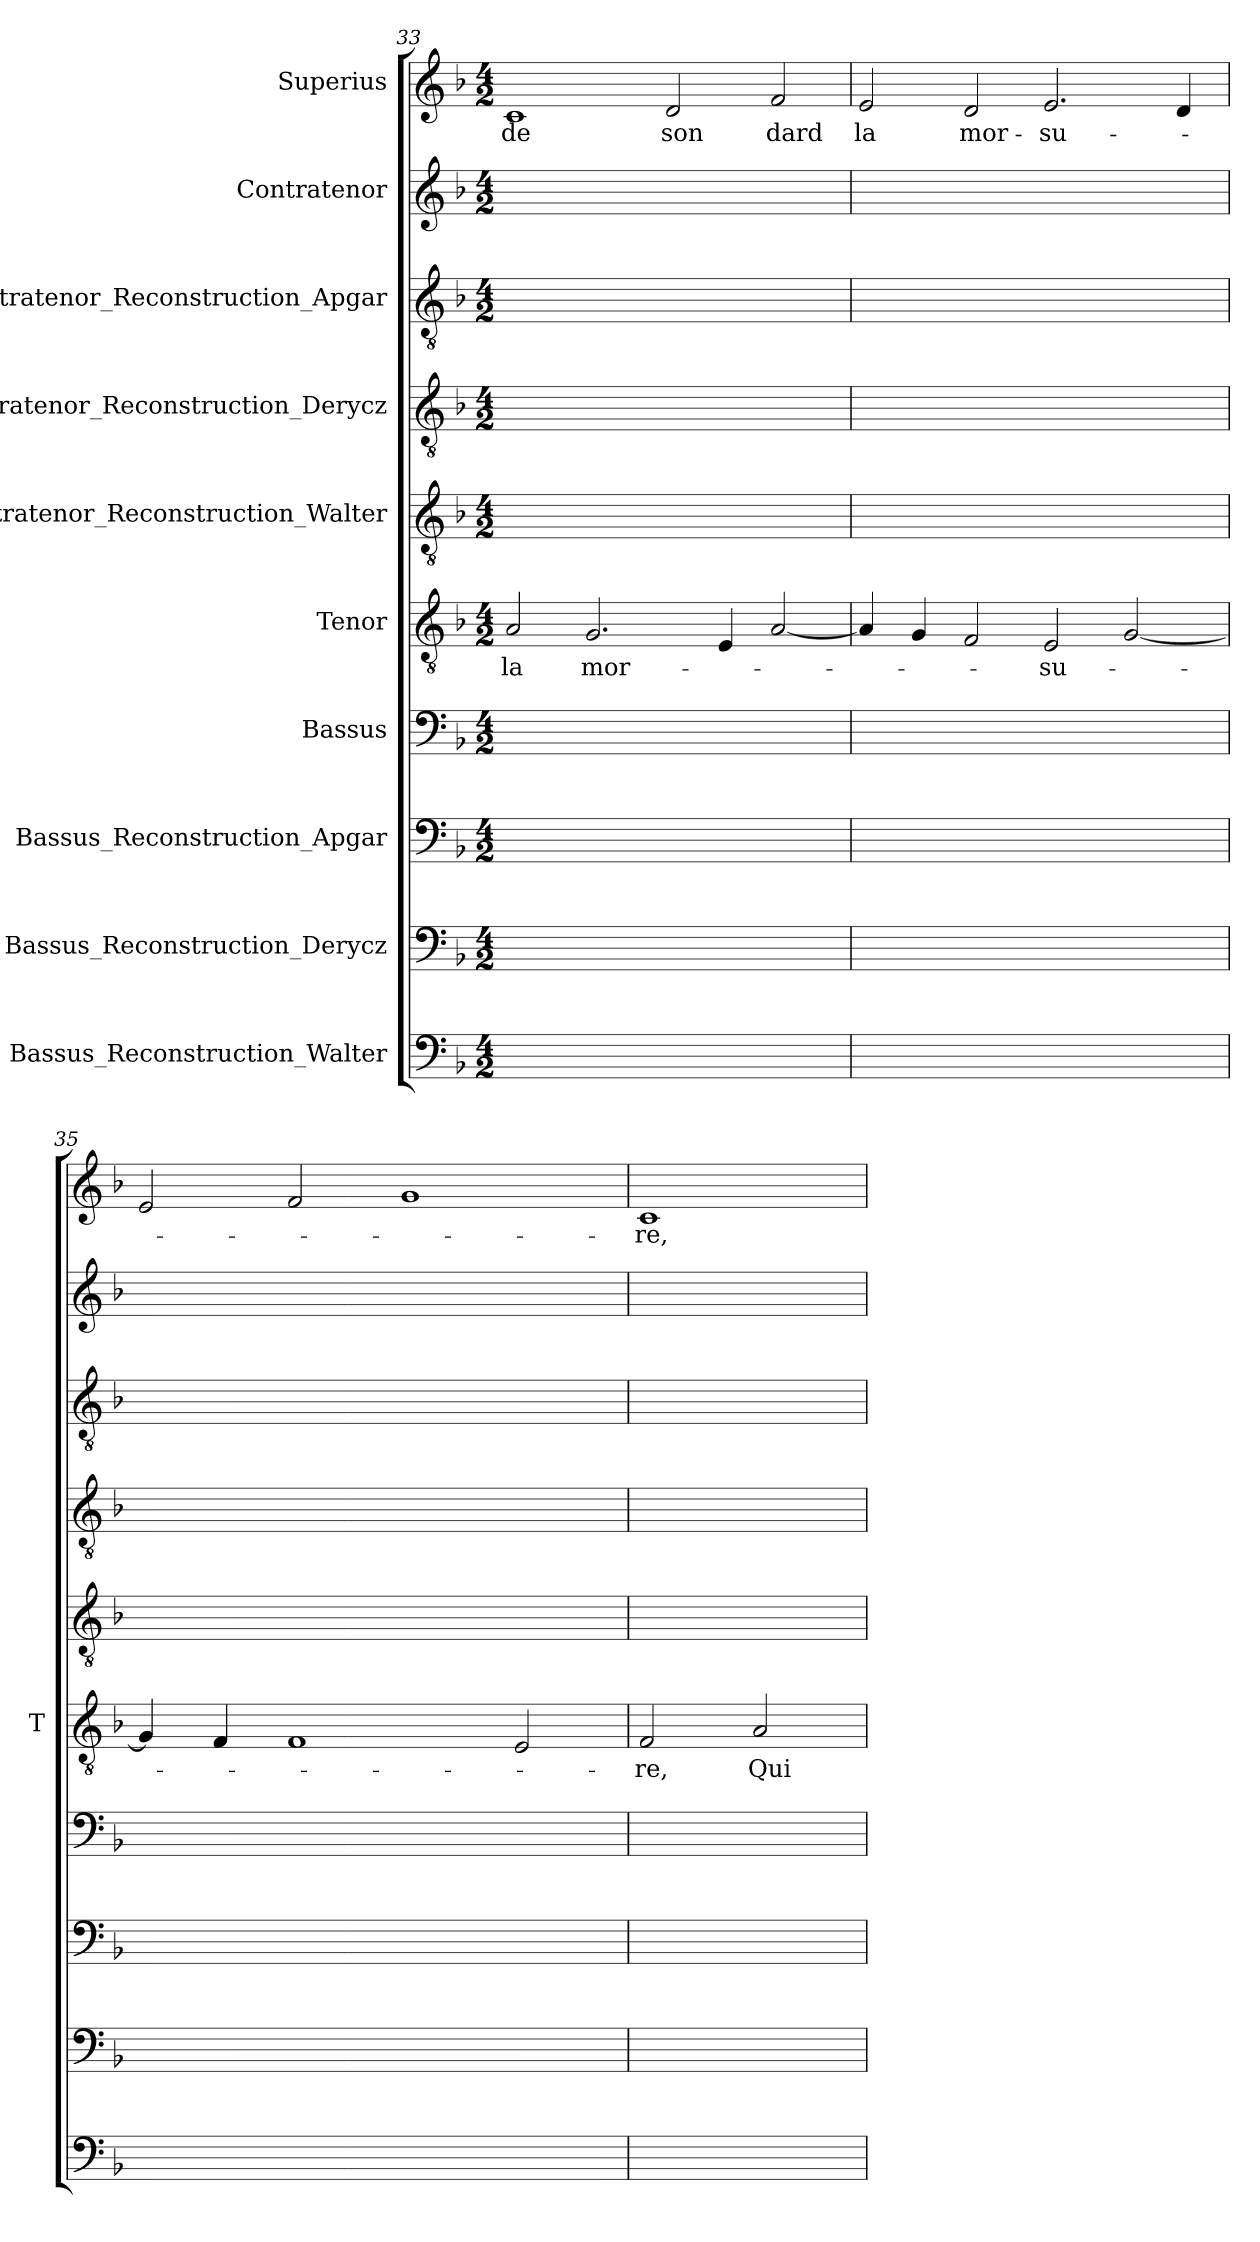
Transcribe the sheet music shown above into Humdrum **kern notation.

**kern	**kern	**kern	**kern	**kern	**text	**kern	**kern	**kern	**kern	**kern	**text
*part10	*part9	*part8	*part7	*part6	*part6	*part5	*part4	*part3	*part2	*part1	*part1
*staff10	*staff9	*staff8	*staff7	*staff6	*staff6	*staff5	*staff4	*staff3	*staff2	*staff1	*staff1
*I"Bassus_Reconstruction_Walter	*I"Bassus_Reconstruction_Derycz	*I"Bassus_Reconstruction_Apgar	*I"Bassus	*I"Tenor	*	*I"Contratenor_Reconstruction_Walter	*I"Contratenor_Reconstruction_Derycz	*I"Contratenor_Reconstruction_Apgar	*I"Contratenor	*I"Superius	*
*	*	*	*	*I'T	*	*	*	*	*	*	*
*clefF4	*clefF4	*clefF4	*clefF4	*clefGv2	*	*clefGv2	*clefGv2	*clefGv2	*clefG2	*clefG2	*
*k[b-]	*k[b-]	*k[b-]	*k[b-]	*k[b-]	*	*k[b-]	*k[b-]	*k[b-]	*k[b-]	*k[b-]	*
*M4/2	*M4/2	*M4/2	*M4/2	*M4/2	*	*M4/2	*M4/2	*M4/2	*M4/2	*M4/2	*
=33	=33	=33	=33	=33	=33	=33	=33	=33	=33	=33	=33
0ryy	0ryy	0ryy	0ryy	2A	-la	0ryy	0ryy	0ryy	0ryy	1c	-de
.	.	.	.	2.G	mor-	.	.	.	.	.	.
.	.	.	.	.	.	.	.	.	.	2d	-son
.	.	.	.	4E	.	.	.	.	.	.	.
.	.	.	.	[2A	.	.	.	.	.	2f	-dard
=34	=34	=34	=34	=34	=34	=34	=34	=34	=34	=34	=34
0ryy	0ryy	0ryy	0ryy	4A]	.	0ryy	0ryy	0ryy	0ryy	2e	-la
.	.	.	.	4G	.	.	.	.	.	.	.
.	.	.	.	2F	.	.	.	.	.	2d	mor-
.	.	.	.	2E	su-	.	.	.	.	2.e	su-
.	.	.	.	[2G	.	.	.	.	.	.	.
.	.	.	.	.	.	.	.	.	.	4d	.
=35	=35	=35	=35	=35	=35	=35	=35	=35	=35	=35	=35
0ryy	0ryy	0ryy	0ryy	4G]	.	0ryy	0ryy	0ryy	0ryy	2e	.
.	.	.	.	4F	.	.	.	.	.	.	.
.	.	.	.	1F	.	.	.	.	.	2f	.
.	.	.	.	.	.	.	.	.	.	1g	.
.	.	.	.	2E	.	.	.	.	.	.	.
=36	=36	=36	=36	=36	=36	=36	=36	=36	=36	=36	=36
1ryy	1ryy	1ryy	1ryy	2F	-re,	1ryy	1ryy	1ryy	1ryy	1c	-re,
.	.	.	.	2A	-Qui	.	.	.	.	.	.
=	=	=	=	=	=	=	=	=	=	=	=
*-	*-	*-	*-	*-	*-	*-	*-	*-	*-	*-	*-
